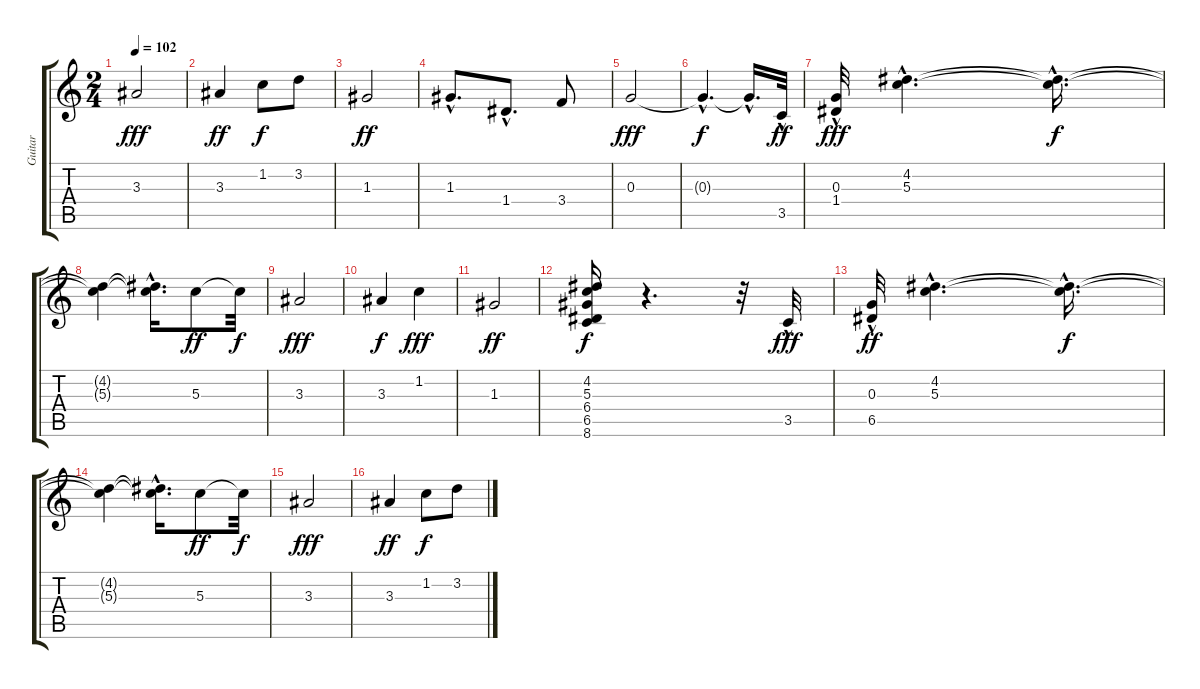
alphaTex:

\track ("Guitar" "Guitar") {instrument electricguitarclean}
\staff {score tabs}
\tuning (E4 B3 G3 D3 A2 E2) {hide}
\ts (2 4)
\tempo 102
\clef g2
\ks c
3.3.2{dy fff} |
3.3.4{dy ff} 1.2.8{dy f} 3.2.8 |
1.3.2{dy ff} |
1.3{hac}.8{d} 1.4{hac}.8{d} 3.4.8 |
0.3.2{dy fff} |
0.3{hac t}.4{d dy f} 0.3{hac t}.16{d} 3.5{hac}.32{dy ff} |
(0.3{hac} 1.4{hac}).32{dy fff} (4.2{hac} 5.3{hac}).4{d} (4.2{hac t} 5.3{hac t}).16{d dy f} |
(4.2{t} 5.3{t}).4 (4.2{hac t} 5.3{hac t}).16{d} 5.3.8{dy ff} 5.3{t}.32{dy f} |
3.3.2{dy fff} |
3.3.4{dy f} 1.2.4{dy fff} |
1.3.2{dy ff} |
(4.2 5.3 6.4 6.5 8.6).16{dy f} r.4{d} r.32 3.5{hac}.32{dy fff} |
(0.3{hac} 6.5{hac}).32{dy ff} (4.2{hac} 5.3{hac}).4{d} (4.2{hac t} 5.3{hac t}).16{d dy f} |
(4.2{t} 5.3{t}).4 (4.2{hac t} 5.3{hac t}).16{d} 5.3.8{dy ff} 5.3{t}.32{dy f} |
3.3.2{dy fff} |
3.3.4{dy ff} 1.2.8{dy f} 3.2.8
